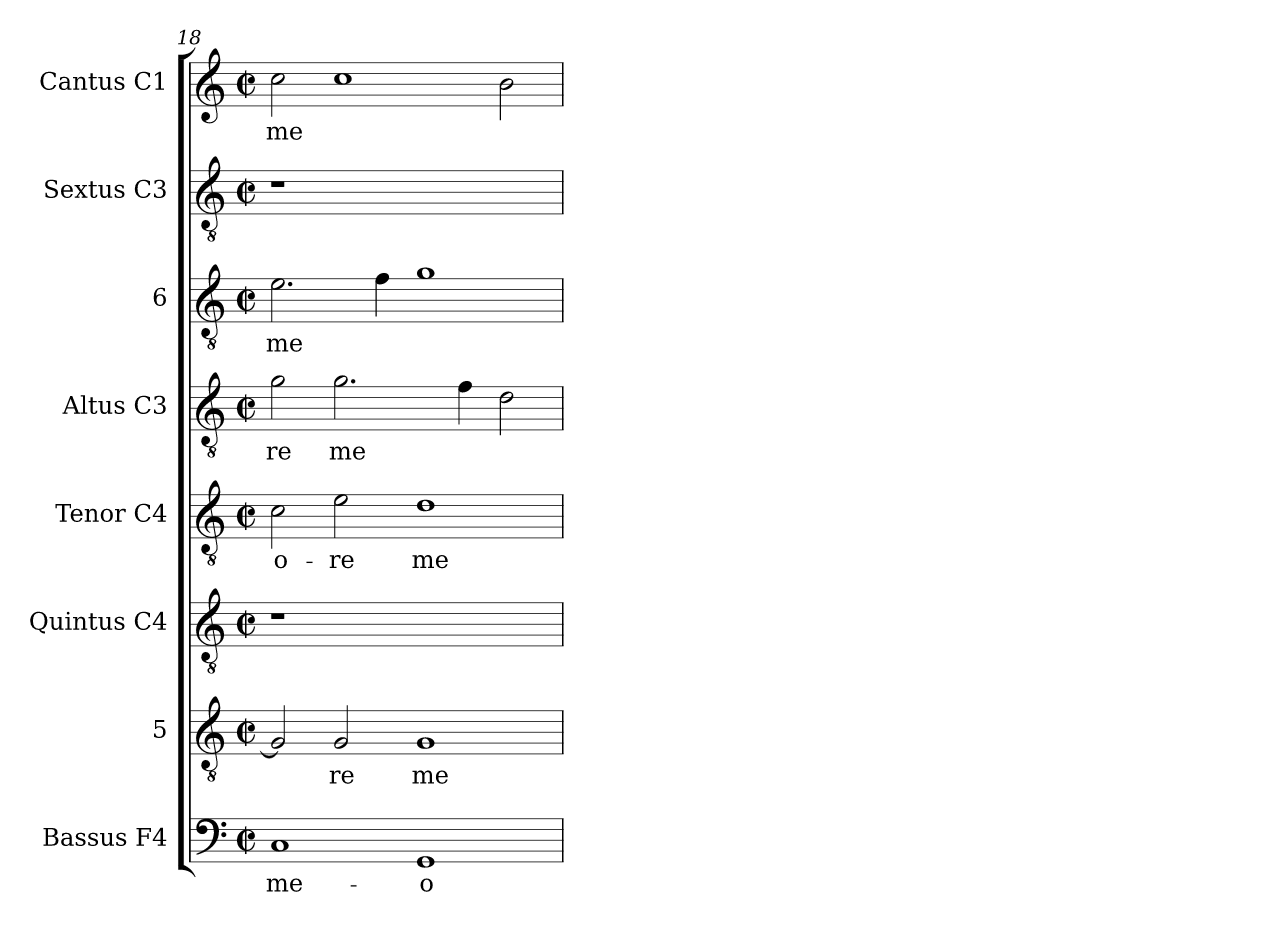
**kern	**text	**kern	**text	**kern	**kern	**text	**kern	**text	**kern	**text	**kern	**kern	**text
*part8	*part8	*part7	*part7	*part6	*part5	*part5	*part4	*part4	*part3	*part3	*part2	*part1	*part1
*staff8	*staff8	*staff7	*staff7	*staff6	*staff5	*staff5	*staff4	*staff4	*staff3	*staff3	*staff2	*staff1	*staff1
*I"Bassus  F4	*	*I"5	*	*I"Quintus  C4	*I"Tenor  C4	*	*I"Altus  C3	*	*I"6	*	*I"Sextus  C3	*I"Cantus  C1	*
*I'B	*	*	*	*	*I'T	*	*I'A	*	*	*	*	*I'C	*
*clefF4	*	*clefGv2	*	*clefGv2	*clefGv2	*	*clefGv2	*	*clefGv2	*	*clefGv2	*clefG2	*
*k[]	*	*k[]	*	*k[]	*k[]	*	*k[]	*	*k[]	*	*k[]	*k[]	*
*C:	*	*C:	*	*C:	*C:	*	*C:	*	*C:	*	*C:	*C:	*
*M2/2	*	*M2/2	*	*M2/2	*M2/2	*	*M2/2	*	*M2/2	*	*M2/2	*M2/2	*
*met(c|)	*	*met(c|)	*	*met(c|)	*met(c|)	*	*met(c|)	*	*met(c|)	*	*met(c|)	*met(c|)	*
=18	=18	=18	=18	=18	=18	=18	=18	=18	=18	=18	=18	=18	=18
!	!LO:LY:b:cj	!	!LO:LY:b:cj	!	!	!LO:LY:b:cj	!	!LO:LY:b:cj	!	!LO:LY:b:cj	!	!	!LO:LY:b:cj
1C	me-	2G/]	--	1r	2c\	o-	2g\	-re	2.e\	me-	1r	2cc\	me-
!	!	!	!LO:LY:b:cj	!	!	!LO:LY:b:cj	!	!LO:LY:b:cj	!	!	!	!	!LO:LY:b:cj
.	.	2G/	-re	.	2e\	-re	2.g\	me-	.	.	.	1cc	--
!	!	!	!	!	!	!	!	!	!	!LO:LY:b:cj	!	!	!
.	.	.	.	.	.	.	.	.	4f\	--	.	.	.
!	!LO:LY:b:cj	!	!LO:LY:b:cj	!	!	!LO:LY:b:cj	!	!	!	!LO:LY:b:cj	!	!	!
1GG	-o	1G	me-	1ryy	1d	me-	.	.	1g	--	1ryy	.	.
!	!	!	!	!	!	!	!	!LO:LY:b:cj	!	!	!	!	!
.	.	.	.	.	.	.	4f\	--	.	.	.	.	.
!	!	!	!	!	!	!	!	!LO:LY:b:cj	!	!	!	!	!LO:LY:b:cj
.	.	.	.	.	.	.	2d\	--	.	.	.	2b\	--
=	=	=	=	=	=	=	=	=	=	=	=	=	=
*-	*-	*-	*-	*-	*-	*-	*-	*-	*-	*-	*-	*-	*-
